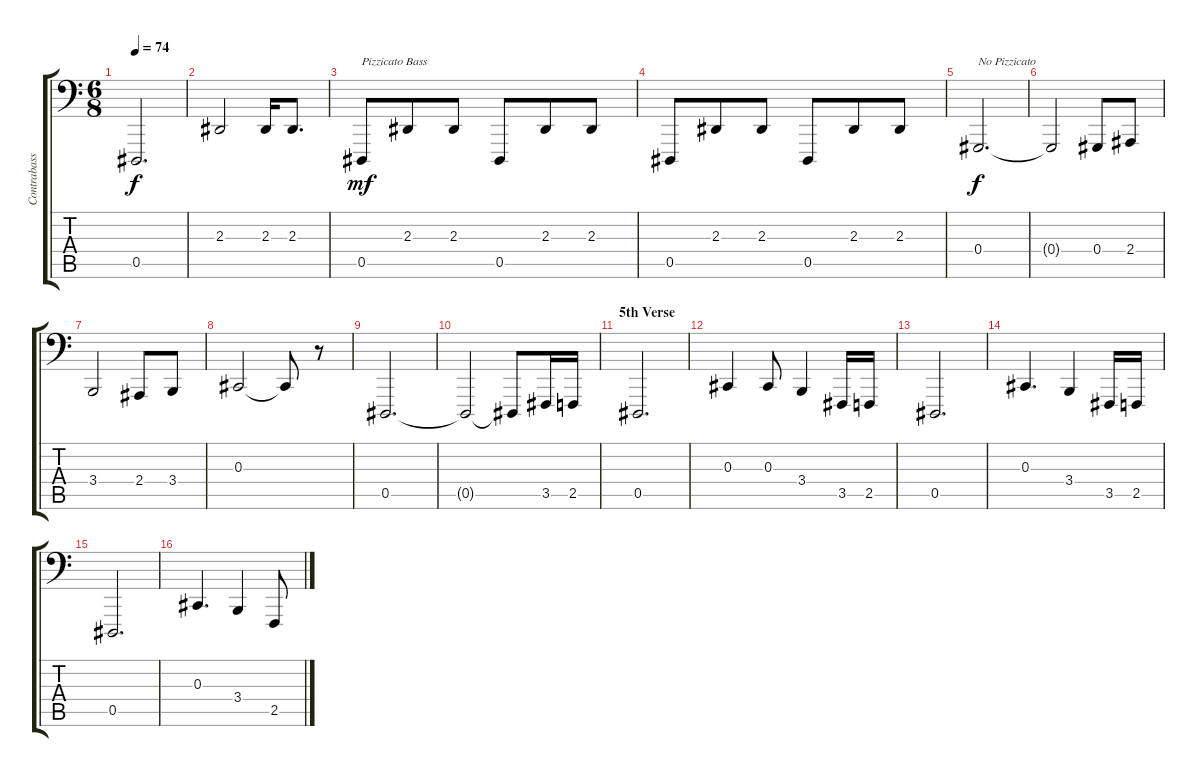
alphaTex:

\track ("Contrabass Section (SF Symphony)" "Contrabass") {instrument stringensemble1}
\staff {score tabs}
\tuning (B2 Gb2 Db2 Ab1 Eb1 Bb0) {hide}
\ts (6 8)
\tempo 74
\clef f4
\ks c
0.5.2{d dy f} |
2.3.2 2.3.16 2.3.8{d} |
0.5.8{txt "Pizzicato Bass" dy mf instrument pizzicatostrings} 2.3.8 2.3.8 0.5.8 2.3.8 2.3.8 |
0.5.8 2.3.8 2.3.8 0.5.8 2.3.8 2.3.8 |
0.4.2{d txt "No Pizzicato" dy f instrument stringensemble1} |
0.4{t}.2 0.4.8 2.4.8 |
3.4.2 2.4.8 3.4.8 |
0.3.2 0.3{t}.8 r.8 |
0.5.2{d} |
0.5{t}.2 0.5{t}.8 3.5.16 2.5.16 |
\section ("" "5th Verse")
0.5.2{d} |
0.3.4 0.3.8 3.4.4 3.5.16 2.5.16 |
0.5.2{d} |
0.3.4{d} 3.4.4 3.5.16 2.5.16 |
0.5.2{d} |
0.3.4{d} 3.4.4 2.5.8
